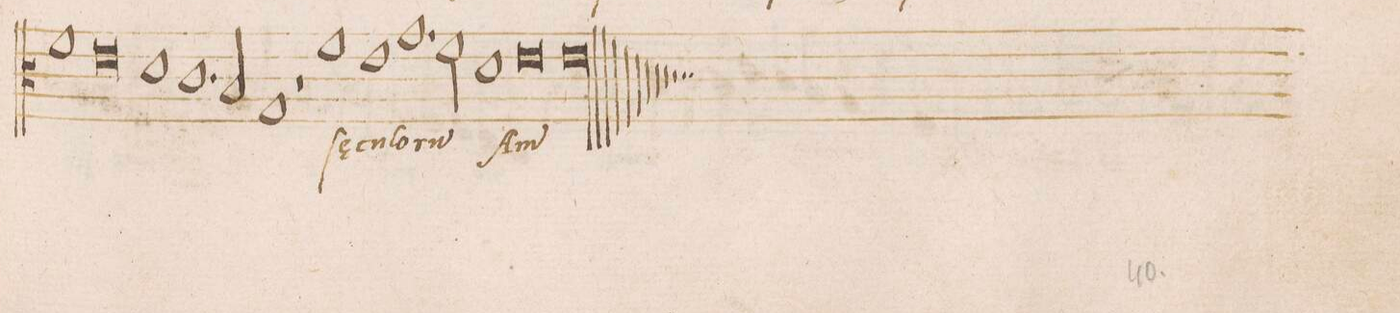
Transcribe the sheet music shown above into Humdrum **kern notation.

**kern	**text
*I"ALTVS	*
*clefC3	*
*k[]	*
*met(C|)	*
*M3/1	*
1f	.
0e	.
=217	=217
1d	.
1.c	.
2B/	.
=218	=218
1G	.
1r	.
1f	ſae-
=219	=219
1e	-cu-
1.g	-lo-
2f\	-ru(m)
=220	=220
1d	A-
0e	-m(en)
=221	=221
0e	.
1ryy	.
==	==
*-	*-
